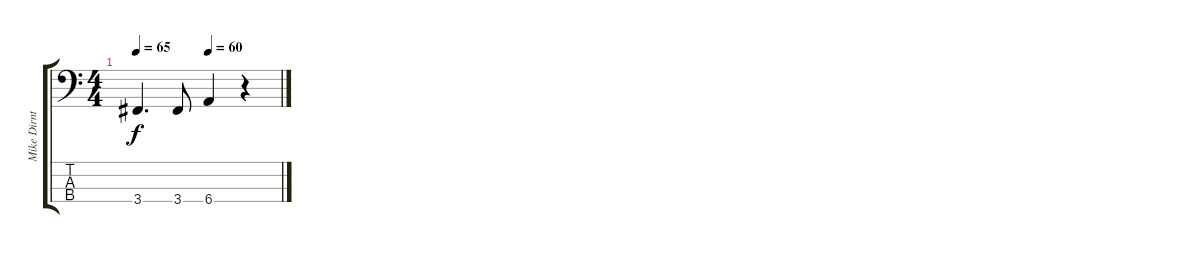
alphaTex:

\track ("Mike Dirnt - Bass" "Mike Dirnt") {instrument electricbasspick}
\staff {score tabs}
\tuning (Gb2 Db2 Ab1 Eb1) {hide}
\ts (4 4)
\tempo 65
\tempo (60 0.5)
\clef f4
\ks c
3.4.4{d dy f} 3.4.8 6.4.4 r.4
